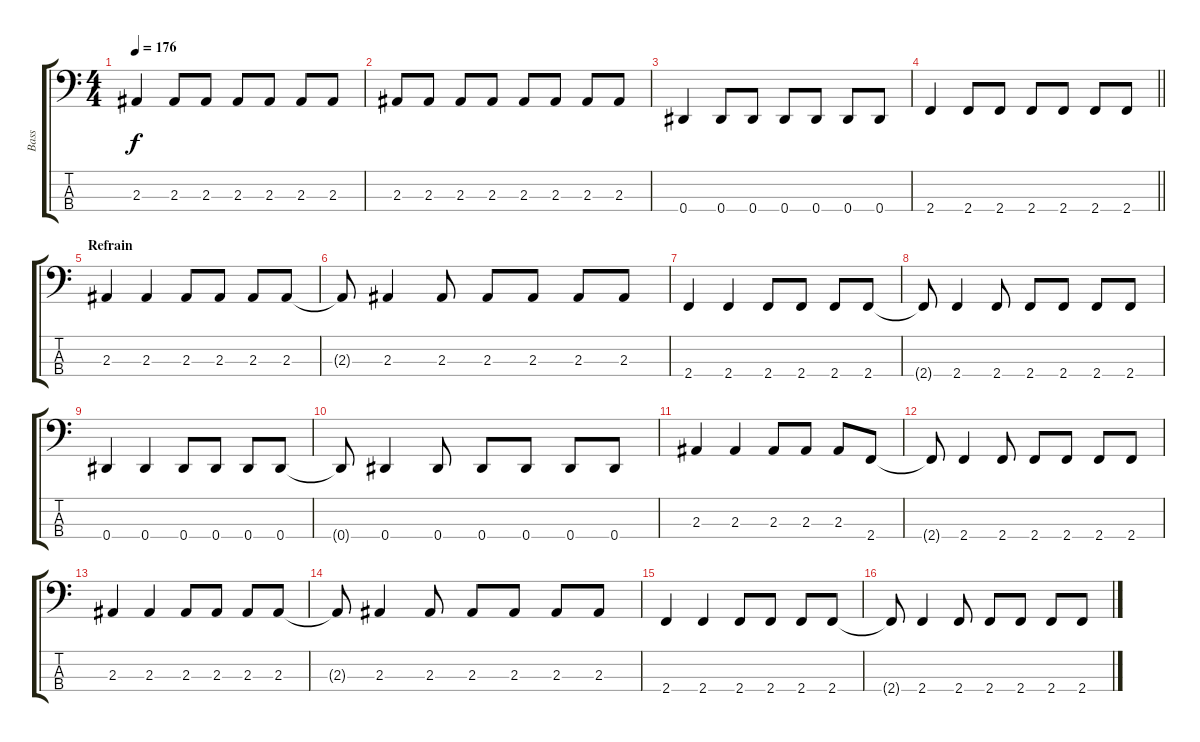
\track ("Bass" "Bass") {instrument electricbasspick}
\staff {score tabs}
\tuning (Gb2 Db2 Ab1 Eb1) {hide}
\ts (4 4)
\tempo 176
\clef f4
\ks c
2.3.4{dy f} 2.3.8 2.3.8 2.3.8 2.3.8 2.3.8 2.3.8 |
2.3.8 2.3.8 2.3.8 2.3.8 2.3.8 2.3.8 2.3.8 2.3.8 |
0.4.4 0.4.8 0.4.8 0.4.8 0.4.8 0.4.8 0.4.8 |
\barLineRight lightlight
2.4.4 2.4.8 2.4.8 2.4.8 2.4.8 2.4.8 2.4.8 |
\section ("" "Refrain")
2.3.4 2.3.4 2.3.8 2.3.8 2.3.8 2.3.8 |
2.3{t}.8 2.3.4 2.3.8 2.3.8 2.3.8 2.3.8 2.3.8 |
2.4.4 2.4.4 2.4.8 2.4.8 2.4.8 2.4.8 |
2.4{t}.8 2.4.4 2.4.8 2.4.8 2.4.8 2.4.8 2.4.8 |
0.4.4 0.4.4 0.4.8 0.4.8 0.4.8 0.4.8 |
0.4{t}.8 0.4.4 0.4.8 0.4.8 0.4.8 0.4.8 0.4.8 |
2.3.4 2.3.4 2.3.8 2.3.8 2.3.8 2.4.8 |
2.4{t}.8 2.4.4 2.4.8 2.4.8 2.4.8 2.4.8 2.4.8 |
2.3.4 2.3.4 2.3.8 2.3.8 2.3.8 2.3.8 |
2.3{t}.8 2.3.4 2.3.8 2.3.8 2.3.8 2.3.8 2.3.8 |
2.4.4 2.4.4 2.4.8 2.4.8 2.4.8 2.4.8 |
2.4{t}.8 2.4.4 2.4.8 2.4.8 2.4.8 2.4.8 2.4.8
